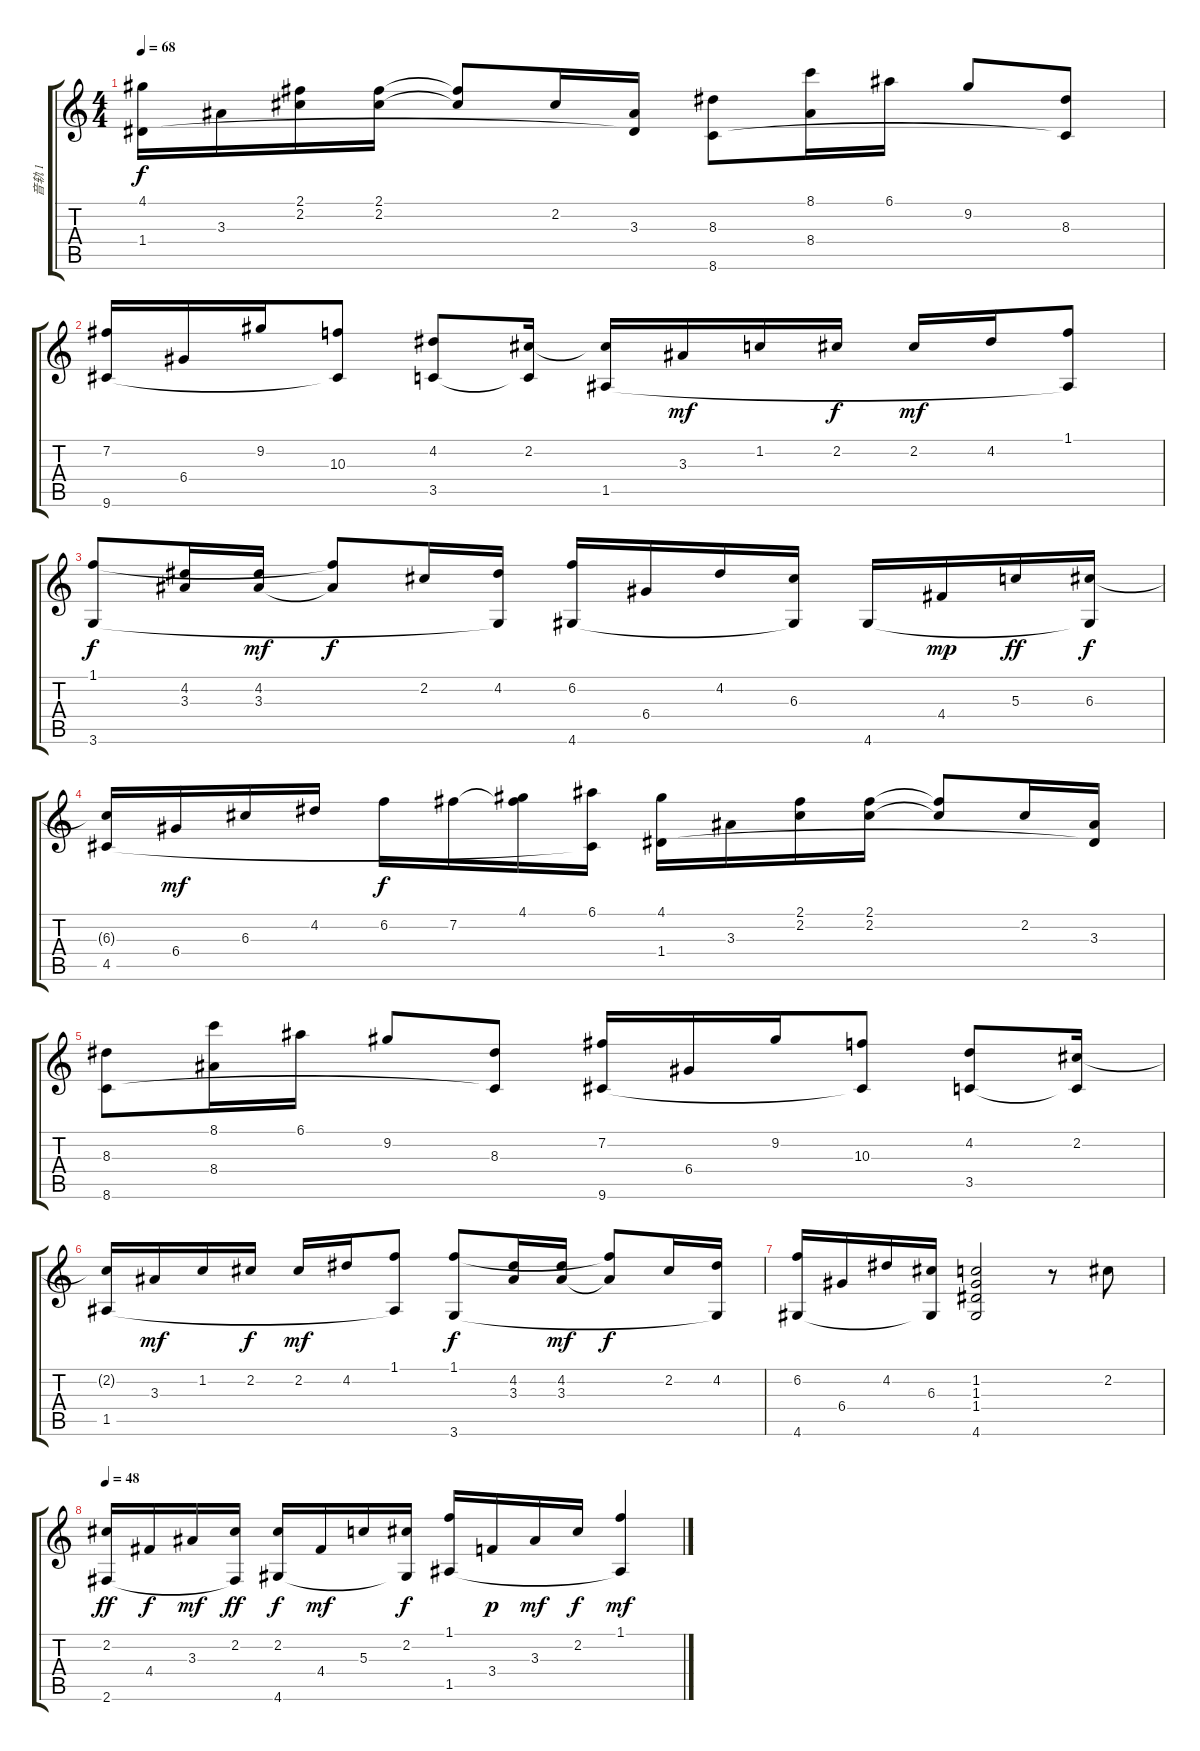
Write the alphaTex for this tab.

\track ("音轨 1" "音轨 1") {instrument acousticguitarsteel}
\staff {score tabs}
\tuning (E4 B3 G3 D3 A2 E2) {hide}
\ts (4 4)
\tempo 68
\clef g2
\ks c
(4.1 1.4).16{dy f} 3.3.16 (2.1 2.2).16 (2.1 2.2).16 (2.1{t} 2.2{t}).8 2.2.16 (3.3 1.4{t}).16 (8.3 8.6).8 (8.1 8.4).16 6.1.16 9.2.8 (8.3 8.6{t}).8 |
(7.2 9.6).16 6.4.16 9.2.16 (10.3 9.6{t}).8 (4.2 3.5).8 (2.2 3.5{t}).16 (2.2{t} 1.5).16 3.3.16{dy mf} 1.2.16 2.2.16{dy f} 2.2.16{dy mf} 4.2.16 (1.1 1.5{t}).8 |
(1.1 3.6).8{dy f} (4.2 3.3).16 (4.2 3.3).16{dy mf} (1.1{t} 3.3{t}).8{dy f} 2.2.16 (4.2 3.6{t}).16 (6.2 4.6).16 6.4.16 4.2.16 (6.3 4.6{t}).16 4.6.16 4.4.16{dy mp} 5.3.16{dy ff} (6.3 4.6{t}).16{dy f} |
(6.3{t} 4.5).16 6.4.16{dy mf} 6.3.16 4.2.16 6.2.16{dy f} 7.2.16 (4.1 7.2{t}).16 (6.1 4.5{t}).16 (4.1 1.4).16 3.3.16 (2.1 2.2).16 (2.1 2.2).16 (2.1{t} 2.2{t}).8 2.2.16 (3.3 1.4{t}).16 |
(8.3 8.6).8 (8.1 8.4).16 6.1.16 9.2.8 (8.3 8.6{t}).8 (7.2 9.6).16 6.4.16 9.2.16 (10.3 9.6{t}).8 (4.2 3.5).8 (2.2 3.5{t}).16 |
(2.2{t} 1.5).16 3.3.16{dy mf} 1.2.16 2.2.16{dy f} 2.2.16{dy mf} 4.2.16 (1.1 1.5{t}).8 (1.1 3.6).8{dy f} (4.2 3.3).16 (4.2 3.3).16{dy mf} (1.1{t} 3.3{t}).8{dy f} 2.2.16 (4.2 3.6{t}).16 |
(6.2 4.6).16 6.4.16 4.2.16 (6.3 4.6{t}).16 (1.2 1.3 1.4 4.6).2 r.8 2.2.8 |
\tempo 48
(2.2 2.6).16{dy ff} 4.4.16{dy f} 3.3.16{dy mf} (2.2 2.6{t}).16{dy ff} (2.2 4.6).16{dy f} 4.4.16{dy mf} 5.3.16 (2.2 4.6{t}).16{dy f} (1.1 1.5).16 3.4.16{dy p} 3.3.16{dy mf} 2.2.16{dy f} (1.1 1.5{t}).4{dy mf}
